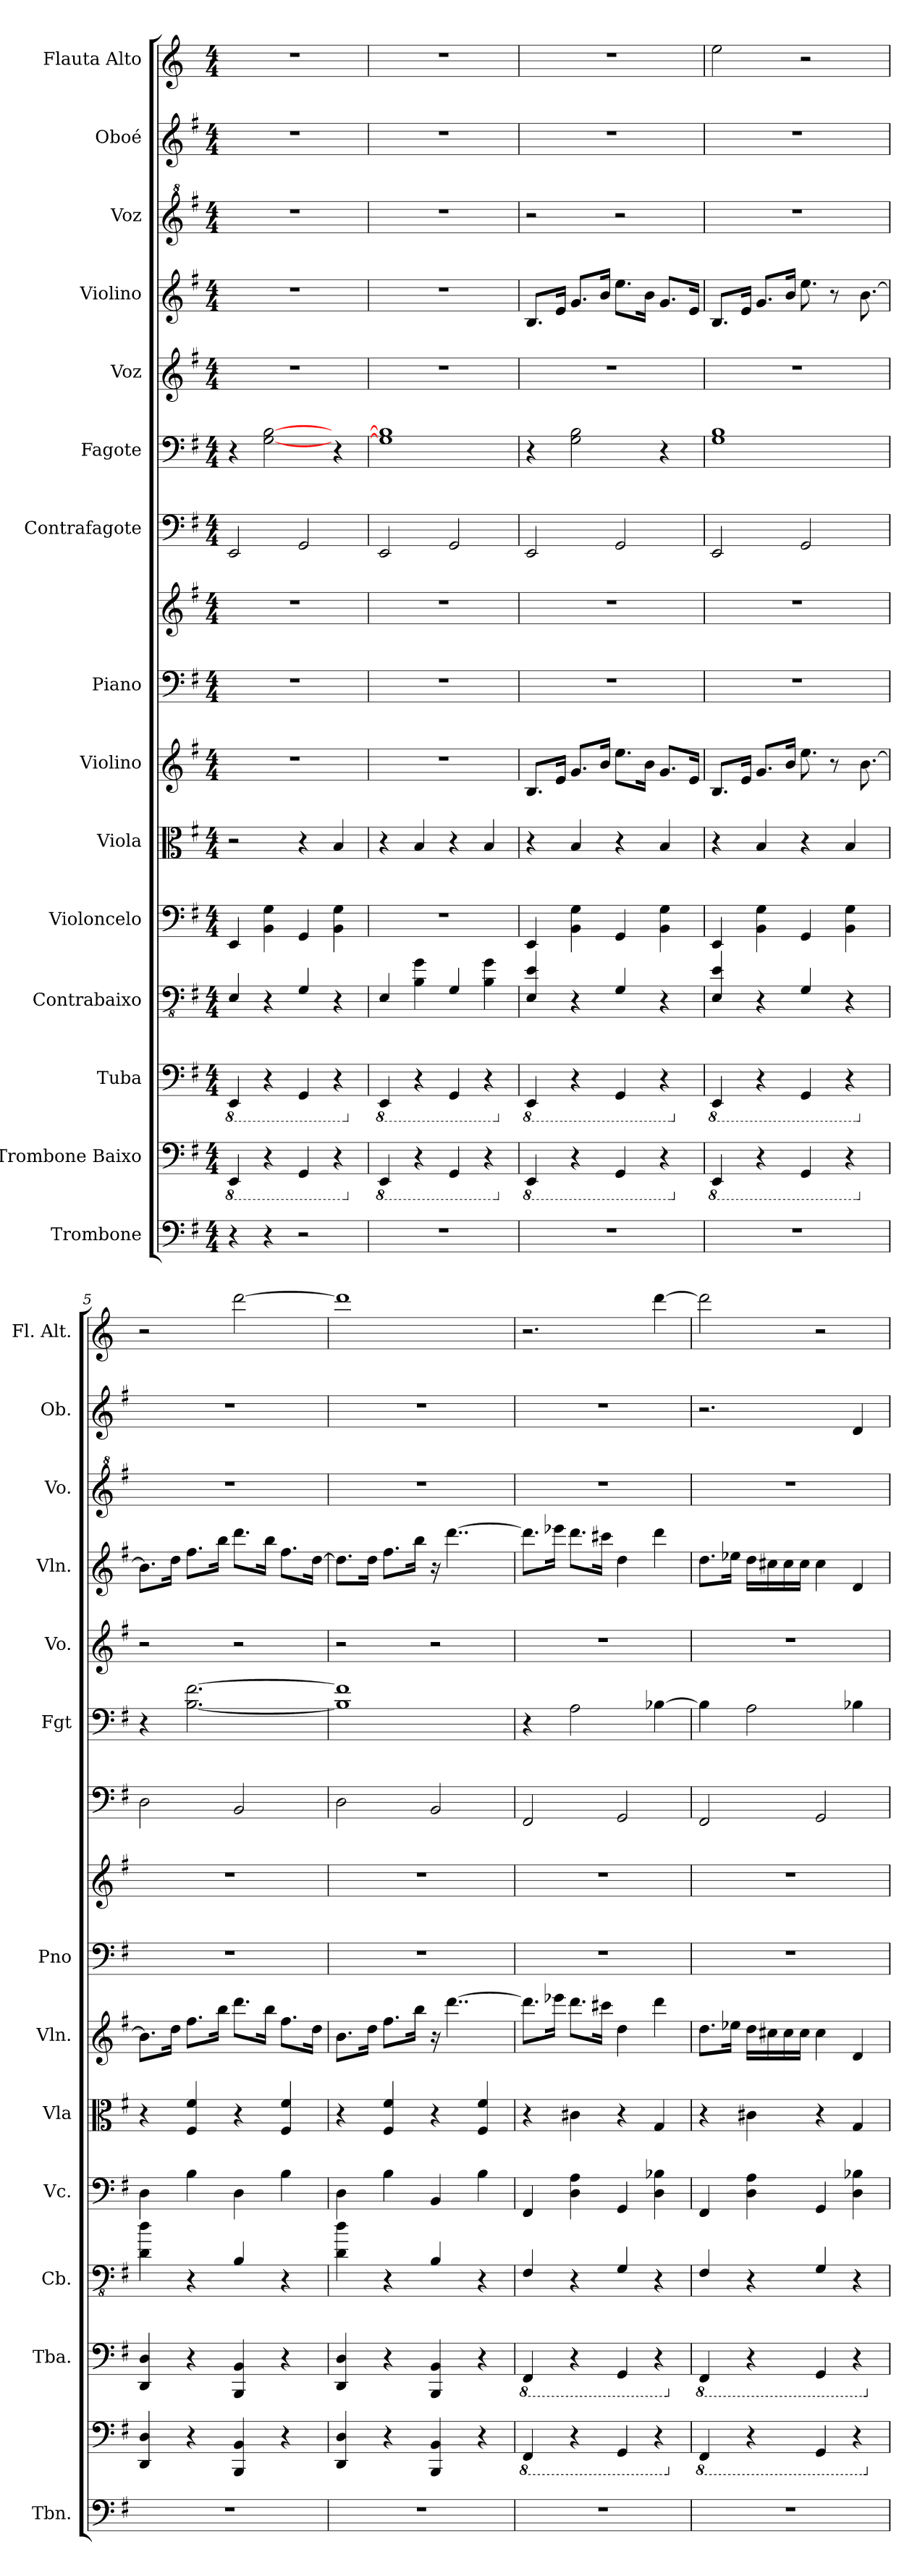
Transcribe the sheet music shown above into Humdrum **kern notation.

**kern	**kern	**kern	**kern	**kern	**kern	**kern	**kern	**kern	**kern	**kern	**kern	**kern	**kern	**kern	**kern
*part15	*part14	*part13	*part12	*part11	*part10	*part9	*part8	*part8	*part7	*part6	*part5	*part4	*part3	*part2	*part1
*staff16	*staff15	*staff14	*staff13	*staff12	*staff11	*staff10	*staff9	*staff8	*staff7	*staff6	*staff5	*staff4	*staff3	*staff2	*staff1
*I"Trombone	*I"Trombone Baixo	*I"Tuba	*I"Contrabaixo	*I"Violoncelo	*I"Viola	*I"Violino	*I"Piano	*	*I"Contrafagote	*I"Fagote	*I"Voz	*I"Violino	*I"Voz	*I"Oboé	*I"Flauta Alto
*I'Tbn.	*	*I'Tba.	*I'Cb.	*I'Vc.	*I'Vla	*I'Vln.	*I'Pno	*	*	*I'Fgt	*I'Vo.	*I'Vln.	*I'Vo.	*I'Ob.	*I'Fl. Alt.
*clefF4	*clefF4	*clefF4	*clefFv4	*clefF4	*clefC3	*clefG2	*clefF4	*clefG2	*clefF4	*clefF4	*clefG2	*clefG2	*clefG^2	*clefG2	*clefG2
*	*	*	*ITrd7c12	*	*	*	*	*	*ITrd7c12	*	*	*	*	*	*ITrd-4c-7
*k[f#]	*k[f#]	*k[f#]	*k[f#]	*k[f#]	*k[f#]	*k[f#]	*k[f#]	*k[f#]	*k[f#]	*k[f#]	*k[f#]	*k[f#]	*k[f#]	*k[f#]	*k[f#]
*M4/4	*M4/4	*M4/4	*M4/4	*M4/4	*M4/4	*M4/4	*M4/4	*M4/4	*M4/4	*M4/4	*M4/4	*M4/4	*M4/4	*M4/4	*M4/4
*MM100	*MM100	*MM100	*MM100	*MM100	*MM100	*MM100	*MM100	*MM100	*MM100	*MM100	*MM100	*MM100	*MM100	*MM100	*MM100
*	*8ba	*	*	*	*	*	*	*	*	*	*	*	*	*	*
*	*	*8ba	*	*	*	*	*	*	*	*	*	*	*	*	*
=1	=1	=1	=1	=1	=1	=1	=1	=1	=1	=1	=1	=1	=1	=1	=1
4r	4EEE/	4EEE/	4EEE/	4EE/	2r	1r	1r	1r	2EEE/	4r	1r	1r	1r	1r	1r
4r	4r	4r	4r	4BB\ 4G\	.	.	.	.	.	[2G\ [2B\	.	.	.	.	.
2r	4GGG/	4GGG/	4GGG/	4GG/	4r	.	.	.	2GGG/	.	.	.	.	.	.
.	4r	4r	4r	4BB\ 4G\	4B/	.	.	.	.	4r	.	.	.	.	.
=2	=2	=2	=2	=2	=2	=2	=2	=2	=2	=2	=2	=2	=2	=2	=2
*8ba	*	*	*	*	*	*	*	*	*	*	*	*	*	*	*
*	*X8ba	*	*	*	*	*	*	*	*	*	*	*	*	*	*
*	*8ba	*	*	*	*	*	*	*	*	*	*	*	*	*	*
*	*	*X8ba	*	*	*	*	*	*	*	*	*	*	*	*	*
*	*	*8ba	*	*	*	*	*	*	*	*	*	*	*	*	*
1r	4EEE/	4EEE/	4EEE/	1r	4r	1r	1r	1r	2EEE/	1G] 1B]	1r	1r	1r	1r	1r
.	4r	4r	4BBB\ 4GG\	.	4B/	.	.	.	.	.	.	.	.	.	.
.	4GGG/	4GGG/	4GGG/	.	4r	.	.	.	2GGG/	.	.	.	.	.	.
.	4r	4r	4BBB\ 4GG\	.	4B/	.	.	.	.	.	.	.	.	.	.
=3	=3	=3	=3	=3	=3	=3	=3	=3	=3	=3	=3	=3	=3	=3	=3
*X8ba	*	*	*	*	*	*	*	*	*	*	*	*	*	*	*
*	*X8ba	*	*	*	*	*	*	*	*	*	*	*	*	*	*
*	*8ba	*	*	*	*	*	*	*	*	*	*	*	*	*	*
*	*	*X8ba	*	*	*	*	*	*	*	*	*	*	*	*	*
*	*	*8ba	*	*	*	*	*	*	*	*	*	*	*	*	*
1r	4EEE/	4EEE/	4EEE/ 4EE/	4EE/	4r	8.B/L	1r	1r	2EEE/	4r	1r	8.B/L	2r	1r	1r
.	.	.	.	.	.	16e/Jk	.	.	.	.	.	16e/Jk	.	.	.
.	4r	4r	4r	4BB\ 4G\	4B/	8.g/L	.	.	.	2G\ 2B\	.	8.g/L	.	.	.
.	.	.	.	.	.	16b/Jk	.	.	.	.	.	16b/Jk	.	.	.
.	4GGG/	4GGG/	4GGG/	4GG/	4r	8.ee\L	.	.	2GGG/	.	.	8.ee\L	2r	.	.
.	.	.	.	.	.	16b\Jk	.	.	.	.	.	16b\Jk	.	.	.
.	4r	4r	4r	4BB\ 4G\	4B/	8.g/L	.	.	.	4r	.	8.g/L	.	.	.
.	.	.	.	.	.	16e/Jk	.	.	.	.	.	16e/Jk	.	.	.
=4	=4	=4	=4	=4	=4	=4	=4	=4	=4	=4	=4	=4	=4	=4	=4
*	*X8ba	*	*	*	*	*	*	*	*	*	*	*	*	*	*
*	*8ba	*	*	*	*	*	*	*	*	*	*	*	*	*	*
*	*	*X8ba	*	*	*	*	*	*	*	*	*	*	*	*	*
*	*	*8ba	*	*	*	*	*	*	*	*	*	*	*	*	*
1r	4EEE/	4EEE/	4EEE/ 4EE/	4EE/	4r	8.B/L	1r	1r	2EEE/	1G 1B	1r	8.B/L	1r	1r	2bb\
.	.	.	.	.	.	16e/Jk	.	.	.	.	.	16e/Jk	.	.	.
.	4r	4r	4r	4BB\ 4G\	4B/	8.g/L	.	.	.	.	.	8.g/L	.	.	.
.	.	.	.	.	.	16b/Jk	.	.	.	.	.	16b/Jk	.	.	.
*	*8ba	*	*	*	*	*	*	*	*	*	*	*	*	*	*
.	4GGG/	4GGG/	4GGG/	4GG/	4r	8.ee\	.	.	2GGG/	.	.	8.ee\	.	.	2r
.	.	.	.	.	.	8r	.	.	.	.	.	8r	.	.	.
.	4r	4r	4r	4BB\ 4G\	4B/	.	.	.	.	.	.	.	.	.	.
.	.	.	.	.	.	[8.b\	.	.	.	.	.	[8.b\	.	.	.
!!LO:PB:g=z
=5	=5	=5	=5	=5	=5	=5	=5	=5	=5	=5	=5	=5	=5	=5	=5
*	*X8ba	*	*	*	*	*	*	*	*	*	*	*	*	*	*
*	*X8ba	*	*	*	*	*	*	*	*	*	*	*	*	*	*
*	*	*X8ba	*	*	*	*	*	*	*	*	*	*	*	*	*
1r	4DD/ 4D/	4DD/ 4D/	4DD\ 4D\	4D\	4r	8.b\L]	1r	1r	2DD\	4r	2r	8.b\L]	1r	1r	2r
.	.	.	.	.	.	16dd\Jk	.	.	.	.	.	16dd\Jk	.	.	.
.	4r	4r	4r	4B\	4F#/ 4f#/	8.ff#\L	.	.	.	[2.B\ [2.f#\	.	8.ff#\L	.	.	.
.	.	.	.	.	.	16bb\Jk	.	.	.	.	.	16bb\Jk	.	.	.
.	4BBB/ 4BB/	4BBB/ 4BB/	4BBB/	4D\	4r	8.ddd\L	.	.	2BBB/	.	2r	8.ddd\L	.	.	[2aaa\
.	.	.	.	.	.	16bb\Jk	.	.	.	.	.	16bb\Jk	.	.	.
.	4r	4r	4r	4B\	4F#/ 4f#/	8.ff#\L	.	.	.	.	.	8.ff#\L	.	.	.
.	.	.	.	.	.	16dd\Jk	.	.	.	.	.	[16dd\Jk	.	.	.
=6	=6	=6	=6	=6	=6	=6	=6	=6	=6	=6	=6	=6	=6	=6	=6
1r	4DD/ 4D/	4DD/ 4D/	4DD\ 4D\	4D\	4r	8.b\L	1r	1r	2DD\	1B] 1f#]	2r	8.dd\L]	1r	1r	1aaa]
.	.	.	.	.	.	16dd\Jk	.	.	.	.	.	16dd\Jk	.	.	.
.	4r	4r	4r	4B\	4F#/ 4f#/	8.ff#\L	.	.	.	.	.	8.ff#\L	.	.	.
.	.	.	.	.	.	16bb\Jk	.	.	.	.	.	16bb\Jk	.	.	.
.	4BBB/ 4BB/	4BBB/ 4BB/	4BBB/	4BB/	4r	16r	.	.	2BBB/	.	2r	16r	.	.	.
.	.	.	.	.	.	[4..ddd\	.	.	.	.	.	[4..ddd\	.	.	.
.	4r	4r	4r	4B\	4F#/ 4f#/	.	.	.	.	.	.	.	.	.	.
=7	=7	=7	=7	=7	=7	=7	=7	=7	=7	=7	=7	=7	=7	=7	=7
*	*8ba	*	*	*	*	*	*	*	*	*	*	*	*	*	*
*	*	*8ba	*	*	*	*	*	*	*	*	*	*	*	*	*
1r	4FFF#/	4FFF#/	4FFF#/	4FF#/	4r	8.ddd\L]	1r	1r	2FFF#/	4r	1r	8.ddd\L]	1r	1r	2.r
.	.	.	.	.	.	16eee-X\Jk	.	.	.	.	.	16eee-X\Jk	.	.	.
.	4r	4r	4r	4D\ 4A\	4c#X\	8.ddd\L	.	.	.	2A\	.	8.ddd\L	.	.	.
.	.	.	.	.	.	16ccc#X\Jk	.	.	.	.	.	16ccc#X\Jk	.	.	.
.	4GGG/	4GGG/	4GGG/	4GG/	4r	4dd\	.	.	2GGG/	.	.	4dd\	.	.	.
.	4r	4r	4r	4D\ 4B-X\	4G/	4ddd\	.	.	.	[4B-X\	.	4ddd\	.	.	[4aaa\
=8	=8	=8	=8	=8	=8	=8	=8	=8	=8	=8	=8	=8	=8	=8	=8
*	*X8ba	*	*	*	*	*	*	*	*	*	*	*	*	*	*
*	*8ba	*	*	*	*	*	*	*	*	*	*	*	*	*	*
*	*	*X8ba	*	*	*	*	*	*	*	*	*	*	*	*	*
*	*	*8ba	*	*	*	*	*	*	*	*	*	*	*	*	*
1r	4FFF#/	4FFF#/	4FFF#/	4FF#/	4r	8.dd\L	1r	1r	2FFF#/	4B-\]	1r	8.dd\L	1r	2.r	2aaa\]
.	.	.	.	.	.	16ee-X\Jk	.	.	.	.	.	16ee-X\Jk	.	.	.
.	4r	4r	4r	4D\ 4A\	4c#X\	16dd\LL	.	.	.	2A\	.	16dd\LL	.	.	.
.	.	.	.	.	.	16cc#X\	.	.	.	.	.	16cc#X\	.	.	.
.	.	.	.	.	.	16cc#\	.	.	.	.	.	16cc#\	.	.	.
.	.	.	.	.	.	16cc#\JJ	.	.	.	.	.	16cc#\JJ	.	.	.
.	4GGG/	4GGG/	4GGG/	4GG/	4r	4cc#\	.	.	2GGG/	.	.	4cc#\	.	.	2r
.	4r	4r	4r	4D\ 4B-X\	4G/	4d/	.	.	.	4B-X\	.	4d/	.	4d/	.
*	*X8ba	*	*	*	*	*	*	*	*	*	*	*	*	*	*
*	*	*X8ba	*	*	*	*	*	*	*	*	*	*	*	*	*
=	=	=	=	=	=	=	=	=	=	=	=	=	=	=	=
*-	*-	*-	*-	*-	*-	*-	*-	*-	*-	*-	*-	*-	*-	*-	*-
